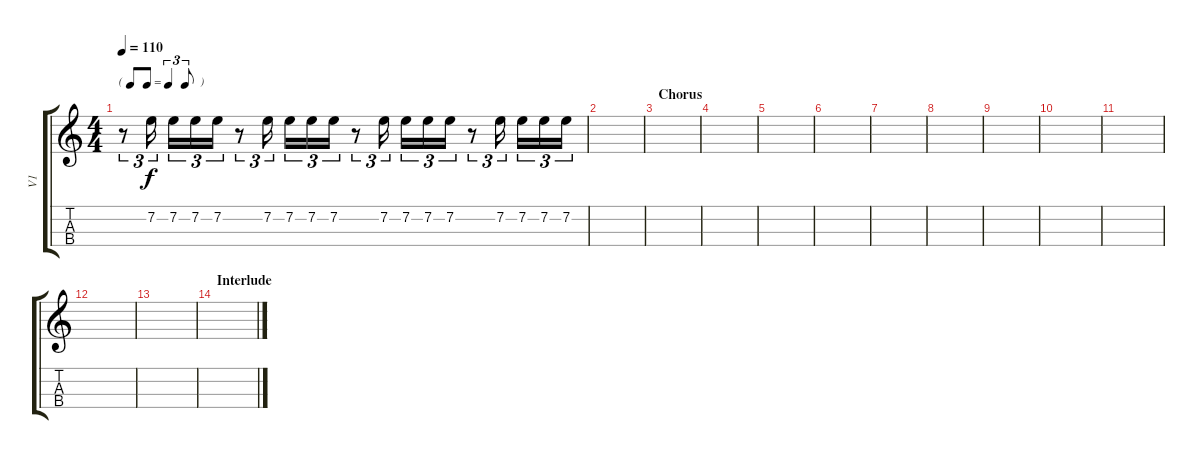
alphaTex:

\track ("V1" "V1") {instrument violin}
\staff {score tabs}
\tuning (E5 A4 D4 G3) {hide}
\ts (4 4)
\tf triplet8th
\tempo 110
\clef g2
\ks c
r.8{tu (3 2) dy f} 7.2.16{tu (3 2)} 7.2.16{tu (3 2)} 7.2.16{tu (3 2)} 7.2.16{tu (3 2)} r.8{tu (3 2)} 7.2.16{tu (3 2)} 7.2.16{tu (3 2)} 7.2.16{tu (3 2)} 7.2.16{tu (3 2)} r.8{tu (3 2)} 7.2.16{tu (3 2)} 7.2.16{tu (3 2)} 7.2.16{tu (3 2)} 7.2.16{tu (3 2)} r.8{tu (3 2)} 7.2.16{tu (3 2)} 7.2.16{tu (3 2)} 7.2.16{tu (3 2)} 7.2.16{tu (3 2)} |
|
\section ("" "Chorus")
|
|
|
|
|
|
|
|
|
|
|
\section ("" "Interlude")
